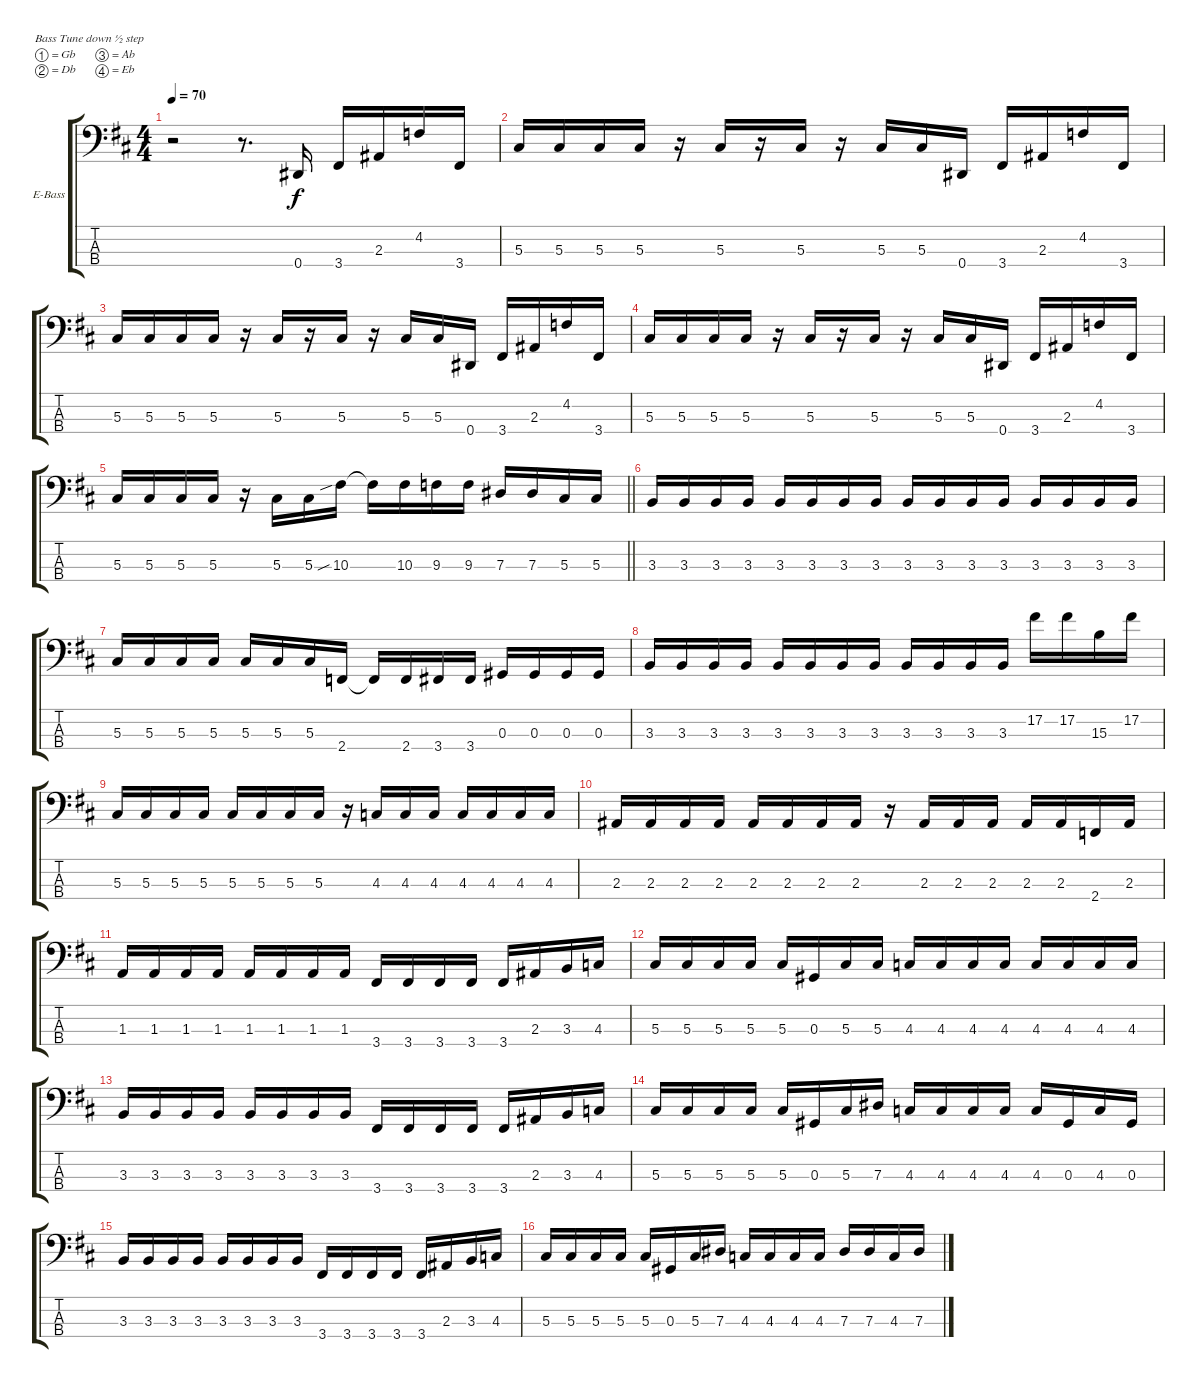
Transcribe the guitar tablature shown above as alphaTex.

\bracketExtendMode groupsimilarinstruments
\firstSystemTrackNameOrientation horizontal
\otherSystemsTrackNameOrientation horizontal
\track ("Untitled" "E-Bass") {instrument electricbassfinger}
\staff {score tabs}
\tuning (Gb2 Db2 Ab1 Eb1)
\ts (4 4)
\tempo 70
\clef f4
\ks d
r.2{dy f} r.8{d} 0.4.16 3.4.16 2.3.16 4.2.16 3.4.16 |
5.3.16 5.3.16 5.3.16 5.3.16 r.16 5.3.16 r.16 5.3.16 r.16 5.3.16 5.3.16 0.4.16 3.4.16 2.3.16 4.2.16 3.4.16 |
5.3.16 5.3.16 5.3.16 5.3.16 r.16 5.3.16 r.16 5.3.16 r.16 5.3.16 5.3.16 0.4.16 3.4.16 2.3.16 4.2.16 3.4.16 |
5.3.16 5.3.16 5.3.16 5.3.16 r.16 5.3.16 r.16 5.3.16 r.16 5.3.16 5.3.16 0.4.16 3.4.16 2.3.16 4.2.16 3.4.16 |
\barLineRight lightlight
5.3.16 5.3.16 5.3.16 5.3.16 r.16 5.3.16 5.3.16 10.3{sib}.16 10.3{t}.16 10.3.16 9.3.16 9.3.16 7.3.16 7.3.16 5.3.16 5.3.16 |
3.3.16 3.3.16 3.3.16 3.3.16 3.3.16 3.3.16 3.3.16 3.3.16 3.3.16 3.3.16 3.3.16 3.3.16 3.3.16 3.3.16 3.3.16 3.3.16 |
5.3.16 5.3.16 5.3.16 5.3.16 5.3.16 5.3.16 5.3.16 2.4.16 2.4{t}.16 2.4.16 3.4.16 3.4.16 0.3.16 0.3.16 0.3.16 0.3.16 |
3.3.16 3.3.16 3.3.16 3.3.16 3.3.16 3.3.16 3.3.16 3.3.16 3.3.16 3.3.16 3.3.16 3.3.16 17.2.16 17.2.16 15.3.16 17.2.16 |
5.3.16 5.3.16 5.3.16 5.3.16 5.3.16 5.3.16 5.3.16 5.3.16 r.16 4.3.16 4.3.16 4.3.16 4.3.16 4.3.16 4.3.16 4.3.16 |
2.3.16 2.3.16 2.3.16 2.3.16 2.3.16 2.3.16 2.3.16 2.3.16 r.16 2.3.16 2.3.16 2.3.16 2.3.16 2.3.16 2.4.16 2.3.16 |
1.3.16 1.3.16 1.3.16 1.3.16 1.3.16 1.3.16 1.3.16 1.3.16 3.4.16 3.4.16 3.4.16 3.4.16 3.4.16 2.3.16 3.3.16 4.3.16 |
5.3.16 5.3.16 5.3.16 5.3.16 5.3.16 0.3.16 5.3.16 5.3.16 4.3.16 4.3.16 4.3.16 4.3.16 4.3.16 4.3.16 4.3.16 4.3.16 |
3.3.16 3.3.16 3.3.16 3.3.16 3.3.16 3.3.16 3.3.16 3.3.16 3.4.16 3.4.16 3.4.16 3.4.16 3.4.16 2.3.16 3.3.16 4.3.16 |
5.3.16 5.3.16 5.3.16 5.3.16 5.3.16 0.3.16 5.3.16 7.3.16 4.3.16 4.3.16 4.3.16 4.3.16 4.3.16 0.3.16 4.3.16 0.3.16 |
3.3.16 3.3.16 3.3.16 3.3.16 3.3.16 3.3.16 3.3.16 3.3.16 3.4.16 3.4.16 3.4.16 3.4.16 3.4.16 2.3.16 3.3.16 4.3.16 |
5.3.16 5.3.16 5.3.16 5.3.16 5.3.16 0.3.16 5.3.16 7.3.16 4.3.16 4.3.16 4.3.16 4.3.16 7.3.16 7.3.16 4.3.16 7.3.16
